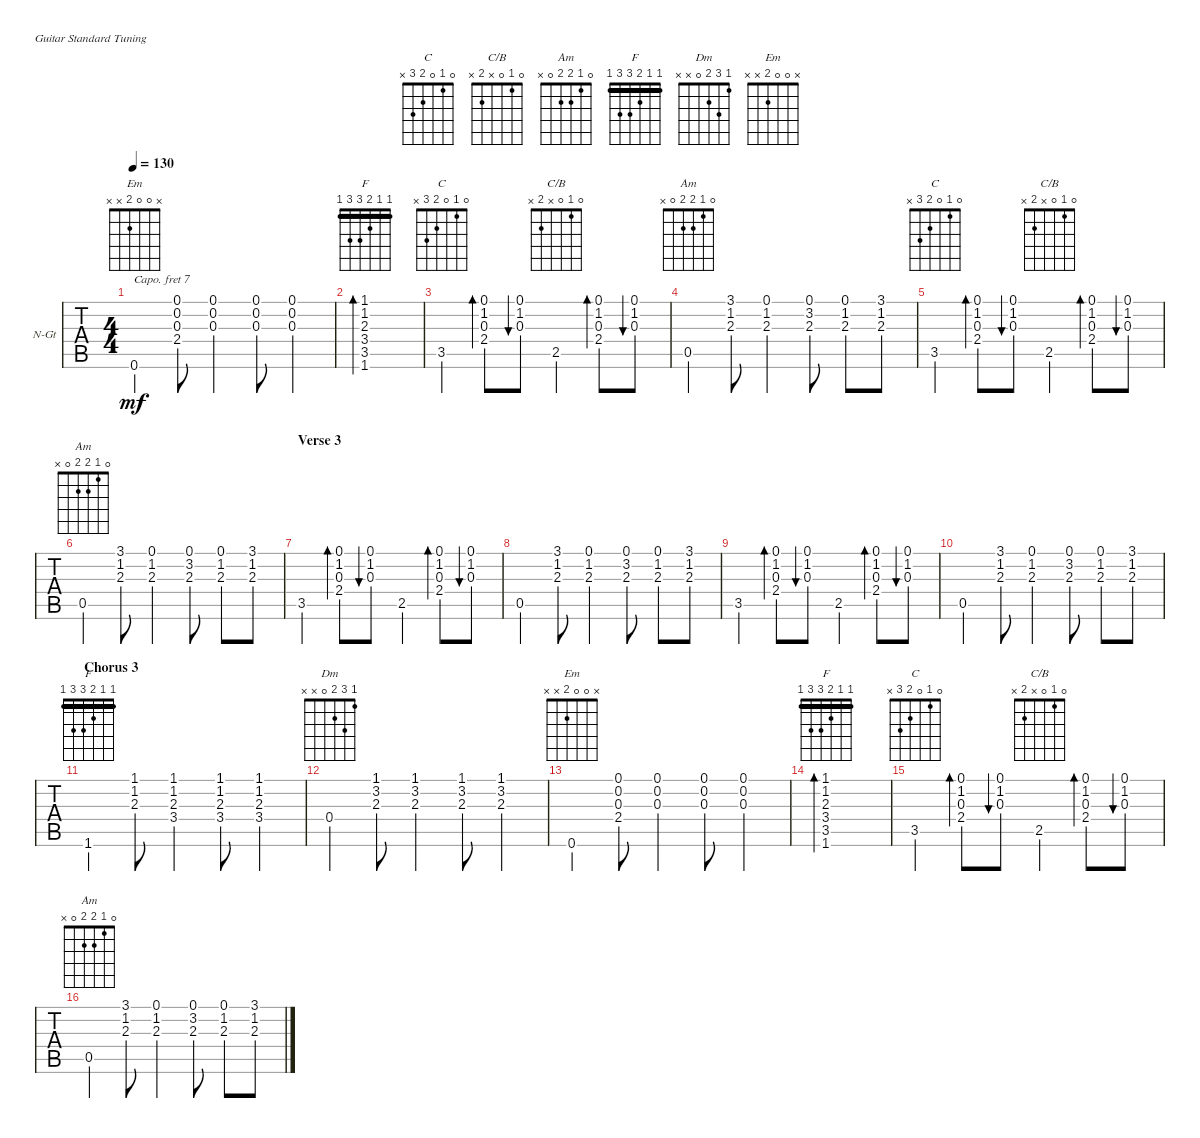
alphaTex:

\bracketExtendMode groupsimilarinstruments
\firstSystemTrackNameOrientation horizontal
\otherSystemsTrackNameOrientation horizontal
\chordDiagramsInScore
\track ("Guitar" "N-Gt") {instrument acousticguitarnylon}
\staff {tabs}
\capo 7
\tuning (E4 B3 G3 D3 A2 E2)
\chord ("C" 0 1 0 2 3 x)
\chord ("C/B" 0 1 0 x 2 x)
\chord ("Am" 0 1 2 2 0 x)
\chord ("F" x 1 2 3 3 1) {barre 1}
\chord ("Dm" 1 3 2 0 x x)
\chord ("Em" x 0 0 2 x x)
\chord ("F" 1 1 2 3 3 1) {barre (1 1)}
\ts (4 4)
\tempo 130
\clef g2
\ks c
0.6.4{ch "Em" dy mf} (0.1 0.2 0.3 2.4).8 (0.1 0.2 0.3).4 (0.1 0.2 0.3).8 (0.1 0.2 0.3).4 |
(1.1 1.2 2.3 3.4 3.5 1.6).1{bd 386 ch "F"} |
3.5.4{ch "C"} (2.4 0.3 1.2 0.1).8{bd 44} (0.1 1.2 0.3).8{bu 44} 2.5.4{ch "C/B"} (2.4 0.3 1.2 0.1).8{bd 44} (0.1 1.2 0.3).8{bu 44} |
0.5.4{ch "Am"} (2.3 1.2 3.1).8 (0.1 1.2 2.3).4 (2.3 3.2 0.1).8 (0.1 1.2 2.3).8 (3.1 1.2 2.3).8 |
3.5.4{ch "C"} (2.4 0.3 1.2 0.1).8{bd 44} (0.1 1.2 0.3).8{bu 44} 2.5.4{ch "C/B"} (2.4 0.3 1.2 0.1).8{bd 44} (0.1 1.2 0.3).8{bu 44} |
0.5.4{ch "Am"} (2.3 1.2 3.1).8 (0.1 1.2 2.3).4 (2.3 3.2 0.1).8 (0.1 1.2 2.3).8 (3.1 1.2 2.3).8 |
\section ("" "Verse 3")
3.5.4 (2.4 0.3 1.2 0.1).8{bd 44} (0.1 1.2 0.3).8{bu 44} 2.5.4 (2.4 0.3 1.2 0.1).8{bd 44} (0.1 1.2 0.3).8{bu 44} |
0.5.4 (2.3 1.2 3.1).8 (0.1 1.2 2.3).4 (2.3 3.2 0.1).8 (0.1 1.2 2.3).8 (3.1 1.2 2.3).8 |
3.5.4 (2.4 0.3 1.2 0.1).8{bd 44} (0.1 1.2 0.3).8{bu 44} 2.5.4 (2.4 0.3 1.2 0.1).8{bd 44} (0.1 1.2 0.3).8{bu 44} |
0.5.4 (2.3 1.2 3.1).8 (0.1 1.2 2.3).4 (2.3 3.2 0.1).8 (0.1 1.2 2.3).8 (3.1 1.2 2.3).8 |
\section ("" "Chorus 3")
1.6.4{ch "F"} (1.1 1.2 2.3).8 (1.1 1.2 2.3 3.4).4 (1.1 1.2 2.3 3.4).8 (1.1 1.2 2.3 3.4).4 |
0.4.4{ch "Dm"} (1.1 3.2 2.3).8 (1.1 3.2 2.3).4 (1.1 3.2 2.3).8 (1.1 3.2 2.3).4 |
0.6.4{ch "Em"} (0.1 0.2 0.3 2.4).8 (0.1 0.2 0.3).4 (0.1 0.2 0.3).8 (0.1 0.2 0.3).4 |
(1.1 1.2 2.3 3.4 3.5 1.6).1{bd 386 ch "F"} |
3.5.4{ch "C"} (2.4 0.3 1.2 0.1).8{bd 44} (0.1 1.2 0.3).8{bu 44} 2.5.4{ch "C/B"} (2.4 0.3 1.2 0.1).8{bd 44} (0.1 1.2 0.3).8{bu 44} |
0.5.4{ch "Am"} (2.3 1.2 3.1).8 (0.1 1.2 2.3).4 (2.3 3.2 0.1).8 (0.1 1.2 2.3).8 (3.1 1.2 2.3).8
